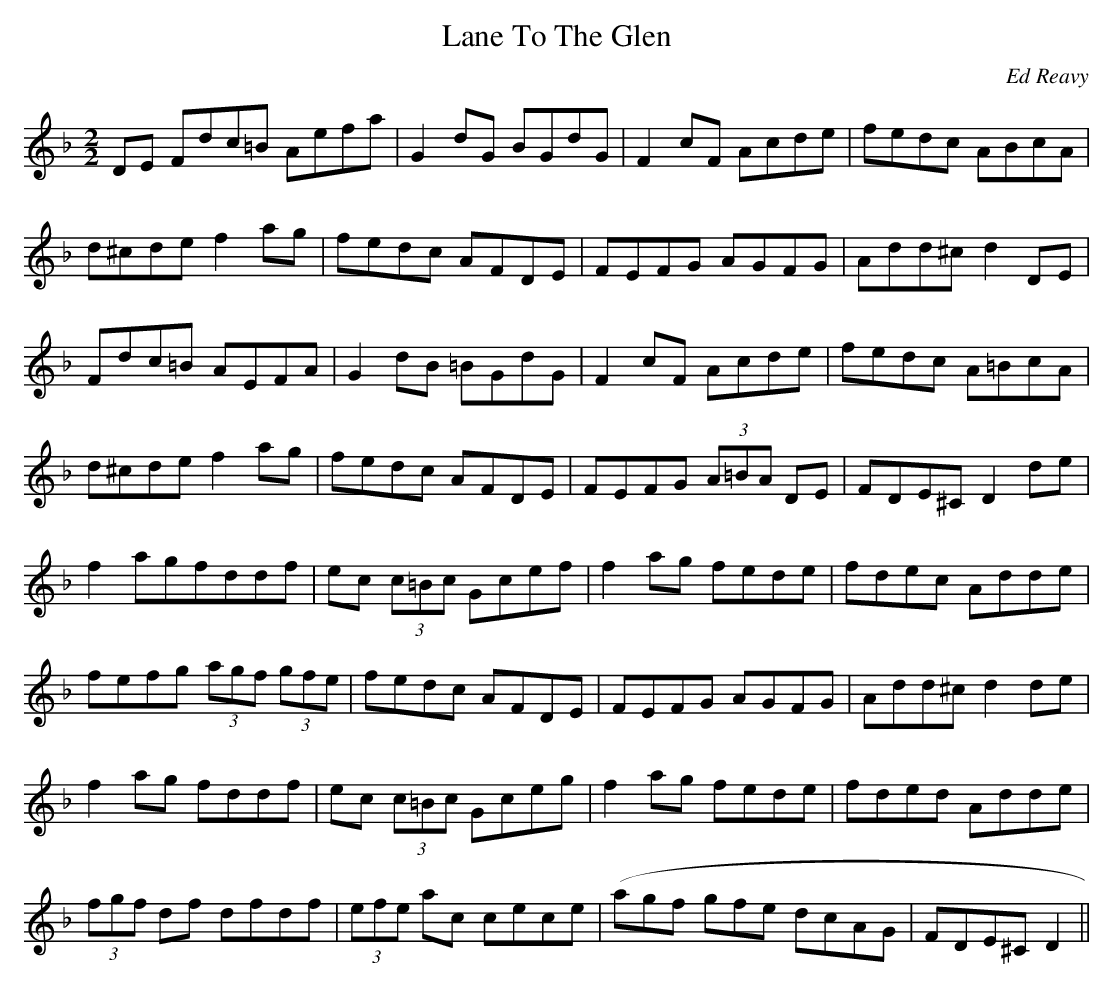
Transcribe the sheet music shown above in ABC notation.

X:1
T:Lane To The Glen
M:2/2
L:1/8
C:Ed Reavy
K:F
DE Fdc=B Aefa|G2 dG BGdG|F2 cF Acde|fedc ABcA|
d^cde f2 ag|fedc AFDE|FEFG AGFG |Add^c d2 DE|
Fdc=B AEFA|G2dB =BGdG|F2 cF Acde|fedc A=BcA|
d^cde f2 ag|fedc AFDE| FEFG (3A=BA DE|FDE^C D2 de|
f2 agfddf|ec (3c=Bc Gcef|f2 ag fede|fdec Adde|
fefg (3agf (3gfe|fedc AFDE|FEFG AGFG|Add^c d2 de|
f2 ag fddf|ec (3c=Bc Gceg|f2 ag fede|fded Adde|
(3fgf df dfdf|(3efe ac cece|(agf gfe dcAG|FDE^C D2||
